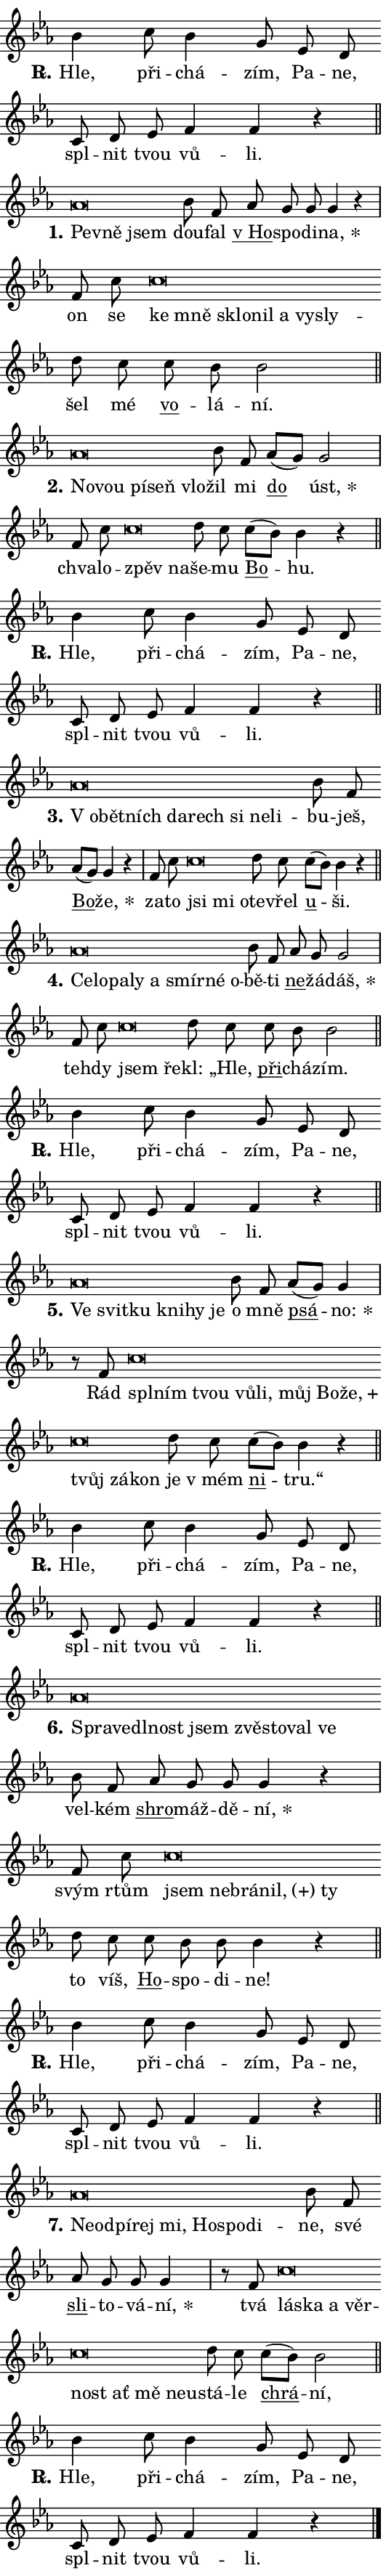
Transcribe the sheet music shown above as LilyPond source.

\version "2.24.0"
\header { tagline = "" }
\paper {
  indent = 0\cm
  top-margin = 0\cm
  right-margin = 0.13\cm % to fit lyric hyphens
  bottom-margin = 0\cm
  left-margin = 0\cm
  paper-width = 9\cm
  page-breaking = #ly:one-page-breaking
  system-system-spacing.basic-distance = #11
  score-system-spacing.basic-distance = #11
  ragged-last = ##f
}


%% Author: Thomas Morley
%% https://lists.gnu.org/archive/html/lilypond-user/2020-05/msg00002.html
#(define (line-position grob)
"Returns position of @var[grob} in current system:
   @code{'start}, if at first time-step
   @code{'end}, if at last time-step
   @code{'middle} otherwise
"
  (let* ((col (ly:item-get-column grob))
         (ln (ly:grob-object col 'left-neighbor))
         (rn (ly:grob-object col 'right-neighbor))
         (col-to-check-left (if (ly:grob? ln) ln col))
         (col-to-check-right (if (ly:grob? rn) rn col))
         (break-dir-left
           (and
             (ly:grob-property col-to-check-left 'non-musical #f)
             (ly:item-break-dir col-to-check-left)))
         (break-dir-right
           (and
             (ly:grob-property col-to-check-right 'non-musical #f)
             (ly:item-break-dir col-to-check-right))))
        (cond ((eqv? 1 break-dir-left) 'start)
              ((eqv? -1 break-dir-right) 'end)
              (else 'middle))))

#(define (tranparent-at-line-position vctor)
  (lambda (grob)
  "Relying on @code{line-position} select the relevant enry from @var{vctor}.
Used to determine transparency,"
    (case (line-position grob)
      ((end) (not (vector-ref vctor 0)))
      ((middle) (not (vector-ref vctor 1)))
      ((start) (not (vector-ref vctor 2))))))

noteHeadBreakVisibility =
#(define-music-function (break-visibility)(vector?)
"Makes @code{NoteHead}s transparent relying on @var{break-visibility}"
#{
  \override NoteHead.transparent =
    #(tranparent-at-line-position break-visibility)
#})

#(define delete-ledgers-for-transparent-note-heads
  (lambda (grob)
    "Reads whether a @code{NoteHead} is transparent.
If so this @code{NoteHead} is removed from @code{'note-heads} from
@var{grob}, which is supposed to be @code{LedgerLineSpanner}.
As a result ledgers are not printed for this @code{NoteHead}"
    (let* ((nhds-array (ly:grob-object grob 'note-heads))
           (nhds-list
             (if (ly:grob-array? nhds-array)
                 (ly:grob-array->list nhds-array)
                 '()))
           ;; Relies on the transparent-property being done before
           ;; Staff.LedgerLineSpanner.after-line-breaking is executed.
           ;; This is fragile ...
           (to-keep
             (remove
               (lambda (nhd)
                 (ly:grob-property nhd 'transparent #f))
               nhds-list)))
      ;; TODO find a better method to iterate over grob-arrays, similiar
      ;; to filter/remove etc for lists
      ;; For now rebuilt from scratch
      (set! (ly:grob-object grob 'note-heads)  '())
      (for-each
        (lambda (nhd)
          (ly:pointer-group-interface::add-grob grob 'note-heads nhd))
        to-keep))))

squashNotes = {
  \override NoteHead.X-extent = #'(-0.2 . 0.2)
  \override NoteHead.Y-extent = #'(-0.75 . 0)
  \override NoteHead.stencil =
    #(lambda (grob)
       (let ((pos (ly:grob-property grob 'staff-position)))
         (begin
           (if (< pos -7) (display "ERROR: Lower brevis then expected\n") (display ""))
           (if (<= pos -6) ly:text-interface::print ly:note-head::print))))
}
unSquashNotes = {
  \revert NoteHead.X-extent
  \revert NoteHead.Y-extent
  \revert NoteHead.stencil
}

hideNotes = \noteHeadBreakVisibility #begin-of-line-visible
unHideNotes = \noteHeadBreakVisibility #all-visible

% work-around for resetting accidentals
% https://lilypond.org/doc/v2.23/Documentation/notation/displaying-rhythms#unmetered-music
cadenzaMeasure = {
  \cadenzaOff
  \partial 1024 s1024
  \cadenzaOn
}

#(define-markup-command (accent layout props text) (markup?)
  "Underline accented syllable"
  (interpret-markup layout props
    #{\markup \override #'(offset . 4.3) \underline { #text }#}))

responsum = \markup \concat {
  "R" \hspace #-1.05 \path #0.1 #'((moveto 0 0.07) (lineto 0.9 0.8)) \hspace #0.05 "."
}

spaceSize = #0.6828661417322834 % exact space size for TeX Gyre Schola

\layout {
  \context {
    \Staff
    \remove "Time_signature_engraver"
    \override LedgerLineSpanner.after-line-breaking = #delete-ledgers-for-transparent-note-heads
  }
  \context {
    \Lyrics {
      \override LyricSpace.minimum-distance = \spaceSize
      \override LyricText.font-name = #"TeX Gyre Schola"
      \override LyricText.font-size = 1
      \override StanzaNumber.font-name = #"TeX Gyre Schola Bold"
      \override StanzaNumber.font-size = 1
    }
  }
  \context {
    \Score 
    \override NoteHead.text =
      #(lambda (grob) 
        (let ((pos (ly:grob-property grob 'staff-position)))
          #{\markup {
            \combine
              \halign #-0.55 \raise #(if (= pos -6) 0 0.5) \override #'(thickness . 2) \draw-line #'(3.2 . 0)
              \musicglyph "noteheads.sM1"
          }#}))
  }
}

% magnetic-lyrics.ily
%
%   written by
%     Jean Abou Samra <jean@abou-samra.fr>
%     Werner Lemberg <wl@gnu.org>
%
%   adapted by
%     Jiri Hon <jiri.hon@gmail.com>
%
% Version 2022-Apr-15

% https://www.mail-archive.com/lilypond-user@gnu.org/msg149350.html

#(define (Left_hyphen_pointer_engraver context)
   "Collect syllable-hyphen-syllable occurrences in lyrics and store
them in properties.  This engraver only looks to the left.  For
example, if the lyrics input is @code{foo -- bar}, it does the
following.

@itemize @bullet
@item
Set the @code{text} property of the @code{LyricHyphen} grob between
@q{foo} and @q{bar} to @code{foo}.

@item
Set the @code{left-hyphen} property of the @code{LyricText} grob with
text @q{foo} to the @code{LyricHyphen} grob between @q{foo} and
@q{bar}.
@end itemize

Use this auxiliary engraver in combination with the
@code{lyric-@/text::@/apply-@/magnetic-@/offset!} hook."
   (let ((hyphen #f)
         (text #f))
     (make-engraver
      (acknowledgers
       ((lyric-syllable-interface engraver grob source-engraver)
        (set! text grob)))
      (end-acknowledgers
       ((lyric-hyphen-interface engraver grob source-engraver)
        ;(when (not (grob::has-interface grob 'lyric-space-interface))
          (set! hyphen grob)));)
      ((stop-translation-timestep engraver)
       (when (and text hyphen)
         (ly:grob-set-object! text 'left-hyphen hyphen))
       (set! text #f)
       (set! hyphen #f)))))

#(define (lyric-text::apply-magnetic-offset! grob)
   "If the space between two syllables is less than the value in
property @code{LyricText@/.details@/.squash-threshold}, move the right
syllable to the left so that it gets concatenated with the left
syllable.

Use this function as a hook for
@code{LyricText@/.after-@/line-@/breaking} if the
@code{Left_@/hyphen_@/pointer_@/engraver} is active."
   (let ((hyphen (ly:grob-object grob 'left-hyphen #f)))
     (when hyphen
       (let ((left-text (ly:spanner-bound hyphen LEFT)))
         (when (grob::has-interface left-text 'lyric-syllable-interface)
           (let* ((common (ly:grob-common-refpoint grob left-text X))
                  (this-x-ext (ly:grob-extent grob common X))
                  (left-x-ext
                   (begin
                     ;; Trigger magnetism for left-text.
                     (ly:grob-property left-text 'after-line-breaking)
                     (ly:grob-extent left-text common X)))
                  ;; `delta` is the gap width between two syllables.
                  (delta (- (interval-start this-x-ext)
                            (interval-end left-x-ext)))
                  (details (ly:grob-property grob 'details))
                  (threshold (assoc-get 'squash-threshold details 0.2)))
             (when (< delta threshold)
               (let* (;; We have to manipulate the input text so that
                      ;; ligatures crossing syllable boundaries are not
                      ;; disabled.  For languages based on the Latin
                      ;; script this is essentially a beautification.
                      ;; However, for non-Western scripts it can be a
                      ;; necessity.
                      (lt (ly:grob-property left-text 'text))
                      (rt (ly:grob-property grob 'text))
                      (is-space (grob::has-interface hyphen 'lyric-space-interface))
                      (space (if is-space " " ""))
                      (extra-delta (if is-space spaceSize 0))
                      ;; Append new syllable.
                      (ltrt-space (if (and (string? lt) (string? rt))
                                (string-append lt space rt)
                                (make-concat-markup (list lt space rt))))
                      ;; Right-align `ltrt` to the right side.
                      (ltrt-space-markup (grob-interpret-markup
                               grob
                               (make-translate-markup
                                (cons (interval-length this-x-ext) 0)
                                (make-right-align-markup ltrt-space)))))
                 (begin
                   ;; Don't print `left-text`.
                   (ly:grob-set-property! left-text 'stencil #f)
                   ;; Set text and stencil (which holds all collected
                   ;; syllables so far) and shift it to the left.
                   (ly:grob-set-property! grob 'text ltrt-space)
                   (ly:grob-set-property! grob 'stencil ltrt-space-markup)
                   (ly:grob-translate-axis! grob (- (- delta extra-delta)) X))))))))))


#(define (lyric-hyphen::displace-bounds-first grob)
   ;; Make very sure this callback isn't triggered too early.
   (let ((left (ly:spanner-bound grob LEFT))
         (right (ly:spanner-bound grob RIGHT)))
     (ly:grob-property left 'after-line-breaking)
     (ly:grob-property right 'after-line-breaking)
     (ly:lyric-hyphen::print grob)))

squashThreshold = #0.4

\layout {
  \context {
    \Lyrics
    \consists #Left_hyphen_pointer_engraver
    \override LyricText.after-line-breaking =
      #lyric-text::apply-magnetic-offset!
    \override LyricHyphen.stencil = #lyric-hyphen::displace-bounds-first
    \override LyricText.details.squash-threshold = \squashThreshold
    \override LyricHyphen.minimum-distance = 0
    \override LyricHyphen.minimum-length = \squashThreshold
  }
}

squashText = \override LyricText.details.squash-threshold = 9999
unSquashText = \override LyricText.details.squash-threshold = \squashThreshold

leftText = \override LyricText.self-alignment-X = #LEFT
unLeftText = \revert LyricText.self-alignment-X

starOffset = #(lambda (grob) 
                (let ((x_offset (ly:self-alignment-interface::aligned-on-x-parent grob)))
                  (if (= x_offset 0) 0 (+ x_offset 1.2))))

star = #(define-music-function (syllable)(string?)
"Append star separator at the end of a syllable"
#{
  \once \override LyricText.X-offset = #starOffset
  \lyricmode { \markup {
    #syllable
    \override #'((font-name . "TeX Gyre Schola Bold")) \hspace #0.2 \lower #0.65 \larger "*"
  } }
#})

starAccent = #(define-music-function (syllable)(string?)
"Append star separator at the end of a syllable and make accent"
#{
  \once \override LyricText.X-offset = #starOffset
  \lyricmode { \markup {
    \accent #syllable
    \override #'((font-name . "TeX Gyre Schola Bold")) \hspace #0.2 \lower #0.65 \larger "*"
  } }
#})

breath = #(define-music-function (syllable)(string?)
"Append breathing indicator at the end of a syllable"
#{
  \lyricmode { \markup { #syllable "+" } }
#})

optionalBreath = #(define-music-function (syllable)(string?)
"Append optional breathing indicator at the end of a syllable"
#{
  \lyricmode { \markup { #syllable "(+)" } }
#})


\score {
    <<
        \new Voice = "melody" { \cadenzaOn \key es \major \relative { bes'4 c8 bes4 g8 \bar "" es d \bar "" c d es \bar "" f4 f r \cadenzaMeasure \bar "||" \break } }
        \new Lyrics \lyricsto "melody" { \lyricmode { \set stanza = \responsum
Hle, při -- chá -- zím, Pa -- ne, spl -- nit tvou vů -- li. } }
    >>
    \layout {}
}

\score {
    <<
        \new Voice = "melody" { \cadenzaOn \key es \major \relative { \squashNotes as'\breve*1/16 \hideNotes \breve*1/16 \breve*1/16 \bar "" \unHideNotes \unSquashNotes bes8 f \bar "" as g g g4 r \cadenzaMeasure \bar "|" f8 c' \bar "" \squashNotes c\breve*1/16 \hideNotes \breve*1/16 \bar "" \breve*1/16 \bar "" \breve*1/16 \bar "" \breve*1/16 \bar "" \breve*1/16 \breve*1/16 \bar "" \unHideNotes \unSquashNotes d8 c \bar "" c bes bes2 \cadenzaMeasure \bar "||" \break } }
        \new Lyrics \lyricsto "melody" { \lyricmode { \set stanza = "1."
\leftText Pev -- \squashText ně jsem \unLeftText \unSquashText dou -- fal \markup \accent "v Ho" -- spo -- di -- \star na, on se \leftText ke \squashText mně sklo -- nil a vy -- sly -- \unLeftText \unSquashText šel mé \markup \accent vo -- lá -- ní. } }
    >>
    \layout {}
}

\score {
    <<
        \new Voice = "melody" { \cadenzaOn \key es \major \relative { \squashNotes as'\breve*1/16 \hideNotes \breve*1/16 \bar "" \breve*1/16 \bar "" \breve*1/16 \breve*1/16 \bar "" \unHideNotes \unSquashNotes bes8 f \bar "" as[( g)] g2 \cadenzaMeasure \bar "|" f8 c' \bar "" \squashNotes c\breve*1/16 \hideNotes \breve*1/16 \bar "" \unHideNotes \unSquashNotes d8 c \bar "" c[( bes)] bes4 r \cadenzaMeasure \bar "||" \break } }
        \new Lyrics \lyricsto "melody" { \lyricmode { \set stanza = "2."
\leftText No -- \squashText vou pí -- seň vlo -- \unLeftText \unSquashText žil mi \markup \accent do \star úst, chva -- lo -- \leftText zpěv \squashText na -- \unLeftText \unSquashText še -- mu \markup \accent Bo -- hu. } }
    >>
    \layout {}
}

\score {
    <<
        \new Voice = "melody" { \cadenzaOn \key es \major \relative { bes'4 c8 bes4 g8 \bar "" es d \bar "" c d es \bar "" f4 f r \cadenzaMeasure \bar "||" \break } }
        \new Lyrics \lyricsto "melody" { \lyricmode { \set stanza = \responsum
Hle, při -- chá -- zím, Pa -- ne, spl -- nit tvou vů -- li. } }
    >>
    \layout {}
}

\score {
    <<
        \new Voice = "melody" { \cadenzaOn \key es \major \relative { \squashNotes as'\breve*1/16 \hideNotes \breve*1/16 \bar "" \breve*1/16 \bar "" \breve*1/16 \bar "" \breve*1/16 \bar "" \breve*1/16 \bar "" \breve*1/16 \breve*1/16 \bar "" \unHideNotes \unSquashNotes bes8 f \bar "" as[( g)] g4 r \cadenzaMeasure \bar "|" f8 c' \bar "" \squashNotes c\breve*1/16 \hideNotes \breve*1/16 \breve*1/16 \bar "" \unHideNotes \unSquashNotes d8 c \bar "" c[( bes)] bes4 r \cadenzaMeasure \bar "||" \break } }
        \new Lyrics \lyricsto "melody" { \lyricmode { \set stanza = "3."
\leftText "V o" -- \squashText bět -- ních da -- rech si ne -- li -- \unLeftText \unSquashText bu -- ješ, \markup \accent Bo -- \star že, za -- to \leftText jsi \squashText mi o -- \unLeftText \unSquashText te -- vřel \markup \accent u -- ši. } }
    >>
    \layout {}
}

\score {
    <<
        \new Voice = "melody" { \cadenzaOn \key es \major \relative { \squashNotes as'\breve*1/16 \hideNotes \breve*1/16 \bar "" \breve*1/16 \bar "" \breve*1/16 \bar "" \breve*1/16 \bar "" \breve*1/16 \bar "" \breve*1/16 \breve*1/16 \bar "" \unHideNotes \unSquashNotes bes8 f \bar "" as g g2 \cadenzaMeasure \bar "|" f8 c' \bar "" \squashNotes c\breve*1/16 \hideNotes \breve*1/16 \bar "" \unHideNotes \unSquashNotes d8 c \bar "" c bes bes2 \cadenzaMeasure \bar "||" \break } }
        \new Lyrics \lyricsto "melody" { \lyricmode { \set stanza = "4."
\leftText Ce -- \squashText lo -- pa -- ly a smír -- né o -- \unLeftText \unSquashText bě -- ti \markup \accent ne -- žá -- \star dáš, teh -- dy \leftText jsem \squashText ře -- \unLeftText \unSquashText kl: „Hle, \markup \accent při -- chá -- zím. } }
    >>
    \layout {}
}

\score {
    <<
        \new Voice = "melody" { \cadenzaOn \key es \major \relative { bes'4 c8 bes4 g8 \bar "" es d \bar "" c d es \bar "" f4 f r \cadenzaMeasure \bar "||" \break } }
        \new Lyrics \lyricsto "melody" { \lyricmode { \set stanza = \responsum
Hle, při -- chá -- zím, Pa -- ne, spl -- nit tvou vů -- li. } }
    >>
    \layout {}
}

\score {
    <<
        \new Voice = "melody" { \cadenzaOn \key es \major \relative { \squashNotes as'\breve*1/16 \hideNotes \breve*1/16 \bar "" \breve*1/16 \bar "" \breve*1/16 \bar "" \breve*1/16 \breve*1/16 \bar "" \unHideNotes \unSquashNotes bes8 f \bar "" as[( g)] g4 \cadenzaMeasure \bar "|" r8 f8 \squashNotes c'\breve*1/16 \hideNotes \breve*1/16 \bar "" \breve*1/16 \bar "" \breve*1/16 \bar "" \breve*1/16 \bar "" \breve*1/16 \bar "" \breve*1/16 \bar "" \breve*1/16 \bar "" \breve*1/16 \bar "" \breve*1/16 \breve*1/16 \bar "" \unHideNotes \unSquashNotes d8 c \bar "" c[( bes)] bes4 r \cadenzaMeasure \bar "||" \break } }
        \new Lyrics \lyricsto "melody" { \lyricmode { \set stanza = "5."
\leftText Ve \squashText svit -- ku kni -- hy je \unLeftText \unSquashText o mně \markup \accent psá -- \star no: Rád \leftText spl -- \squashText ním tvou vů -- li, můj Bo -- \breath "že," tvůj zá -- kon \unLeftText \unSquashText je "v mém" \markup \accent ni -- tru.“ } }
    >>
    \layout {}
}

\score {
    <<
        \new Voice = "melody" { \cadenzaOn \key es \major \relative { bes'4 c8 bes4 g8 \bar "" es d \bar "" c d es \bar "" f4 f r \cadenzaMeasure \bar "||" \break } }
        \new Lyrics \lyricsto "melody" { \lyricmode { \set stanza = \responsum
Hle, při -- chá -- zím, Pa -- ne, spl -- nit tvou vů -- li. } }
    >>
    \layout {}
}

\score {
    <<
        \new Voice = "melody" { \cadenzaOn \key es \major \relative { \squashNotes as'\breve*1/16 \hideNotes \breve*1/16 \bar "" \breve*1/16 \bar "" \breve*1/16 \bar "" \breve*1/16 \bar "" \breve*1/16 \bar "" \breve*1/16 \bar "" \breve*1/16 \breve*1/16 \bar "" \unHideNotes \unSquashNotes bes8 f \bar "" as g g g4 r \cadenzaMeasure \bar "|" f8 c' \bar "" \squashNotes c\breve*1/16 \hideNotes \breve*1/16 \bar "" \breve*1/16 \bar "" \breve*1/16 \breve*1/16 \bar "" \unHideNotes \unSquashNotes d8 c \bar "" c bes bes bes4 r \cadenzaMeasure \bar "||" \break } }
        \new Lyrics \lyricsto "melody" { \lyricmode { \set stanza = "6."
\leftText Spra -- \squashText ve -- dl -- nost jsem zvě -- sto -- val ve \unLeftText \unSquashText vel -- kém \markup \accent shro -- máž -- dě -- \star ní, svým rtům \leftText jsem \squashText ne -- brá -- \optionalBreath nil, ty \unLeftText \unSquashText to víš, \markup \accent Ho -- spo -- di -- ne! } }
    >>
    \layout {}
}

\score {
    <<
        \new Voice = "melody" { \cadenzaOn \key es \major \relative { bes'4 c8 bes4 g8 \bar "" es d \bar "" c d es \bar "" f4 f r \cadenzaMeasure \bar "||" \break } }
        \new Lyrics \lyricsto "melody" { \lyricmode { \set stanza = \responsum
Hle, při -- chá -- zím, Pa -- ne, spl -- nit tvou vů -- li. } }
    >>
    \layout {}
}

\score {
    <<
        \new Voice = "melody" { \cadenzaOn \key es \major \relative { \squashNotes as'\breve*1/16 \hideNotes \breve*1/16 \bar "" \breve*1/16 \bar "" \breve*1/16 \bar "" \breve*1/16 \bar "" \breve*1/16 \bar "" \breve*1/16 \breve*1/16 \bar "" \unHideNotes \unSquashNotes bes8 f \bar "" as g g g4 \cadenzaMeasure \bar "|" r8 f8 \squashNotes c'\breve*1/16 \hideNotes \breve*1/16 \bar "" \breve*1/16 \bar "" \breve*1/16 \bar "" \breve*1/16 \bar "" \breve*1/16 \bar "" \breve*1/16 \bar "" \breve*1/16 \breve*1/16 \bar "" \unHideNotes \unSquashNotes d8 c \bar "" c[( bes)] bes2 \cadenzaMeasure \bar "||" \break } }
        \new Lyrics \lyricsto "melody" { \lyricmode { \set stanza = "7."
\leftText Ne -- \squashText od -- pí -- rej mi, Ho -- spo -- di -- \unLeftText \unSquashText ne, své \markup \accent sli -- to -- vá -- \star ní, tvá \leftText lá -- \squashText ska a věr -- nost ať mě ne -- u -- \unLeftText \unSquashText stá -- le \markup \accent chrá -- ní, } }
    >>
    \layout {}
}

\score {
    <<
        \new Voice = "melody" { \cadenzaOn \key es \major \relative { bes'4 c8 bes4 g8 \bar "" es d \bar "" c d es \bar "" f4 f r \cadenzaMeasure \bar "||" \break } \bar "|." }
        \new Lyrics \lyricsto "melody" { \lyricmode { \set stanza = \responsum
Hle, při -- chá -- zím, Pa -- ne, spl -- nit tvou vů -- li. } }
    >>
    \layout {}
}
